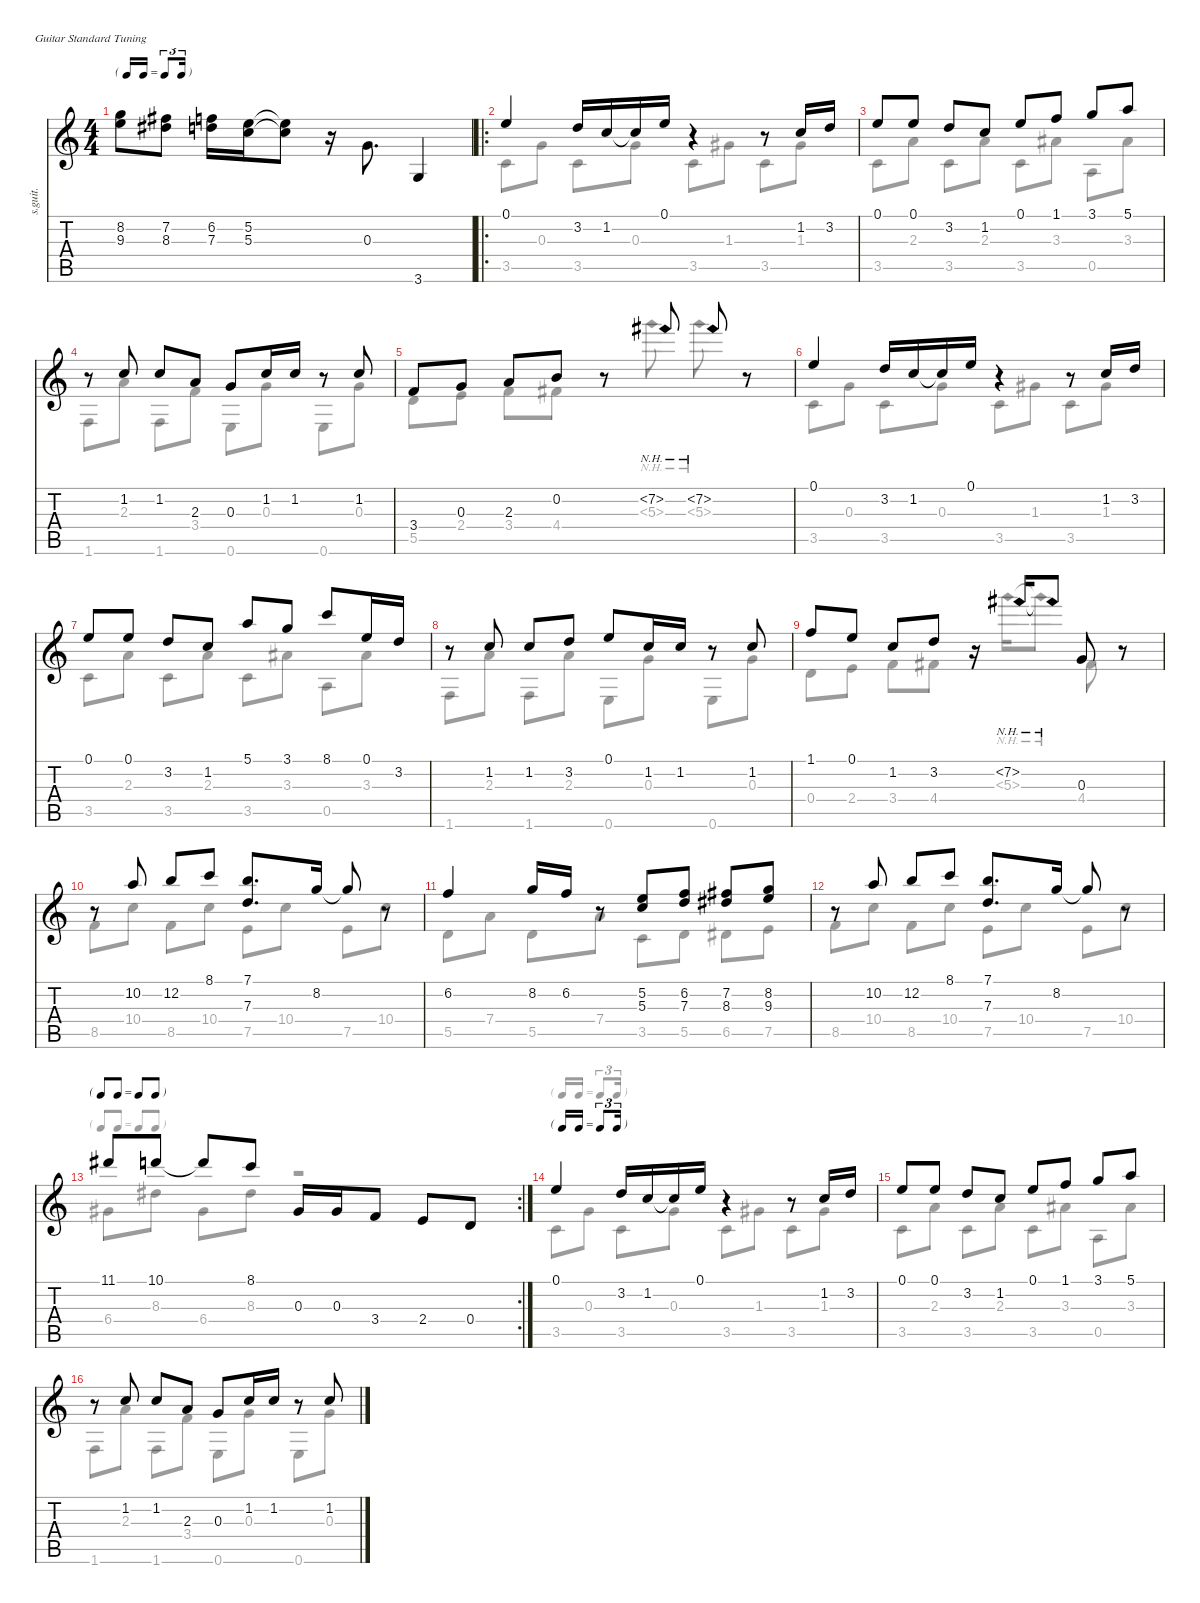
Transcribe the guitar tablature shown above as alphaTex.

\defaultSystemsLayout 4
\hideDynamics
\bracketExtendMode nobrackets
\otherSystemsTrackNameOrientation horizontal
\track ("Track 1" "s.guit.") {instrument acousticguitarsteel}
\staff {score tabs}
\tuning (E4 B3 G3 D3 A2 E2)
\voice
\ts (4 4)
\beaming (8 2 2 2 2)
\tf triplet16th
\tempo (120 hide)
\clef g2
\ks c
(8.2 9.3).8{dy f instrument acousticguitarsteel beam Down} (7.2{acc #} 8.3{acc #}).8{beam Down} (6.2 7.3).16{beam Down} (5.2 5.3).16{beam Down} (5.2{t} 5.3{t}).8{beam Down} r.16{beam Down} 0.3.8{d beam Up} 3.6.4{beam Up} |
\ro
0.1.4{beam Up} 3.2.16{beam Up} 1.2.16{beam Up} 1.2{t}.16{beam Up} 0.1.16{beam Up} r.4{beam Up} r.8{beam Up} 1.2.16{beam Up} 3.2.16{beam Up} |
0.1.8{beam Up} 0.1.8{beam Up} 3.2.8{beam Up} 1.2.8{beam Up} 0.1.8{beam Up} 1.1.8{beam Up} 3.1.8{beam Up} 5.1.8{beam Up} |
r.8{beam Up} 1.2.8{beam Up} 1.2.8{beam Up} 2.3.8{beam Up} 0.3.8{beam Up} 1.2.16{beam Up} 1.2.16{beam Up} r.8{beam Up} 1.2.8{beam Up} |
3.4.8{beam Up} 0.3.8{beam Up} 2.3.8{beam Up} 0.2.8{beam Up} r.8{beam Up} 7.2{nh acc #}.8{beam Up} 7.2{nh acc #}.8{beam Up} r.8{beam Up} |
0.1.4{beam Up} 3.2.16{beam Up} 1.2.16{beam Up} 1.2{t}.16{beam Up} 0.1.16{beam Up} r.4{beam Up} r.8{beam Up} 1.2.16{beam Up} 3.2.16{beam Up} |
0.1.8{beam Up} 0.1.8{beam Up} 3.2.8{beam Up} 1.2.8{beam Up} 5.1.8{beam Up} 3.1.8{beam Up} 8.1.8{beam Up} 0.1.16{beam Up} 3.2.16{beam Up} |
r.8{beam Up} 1.2.8{beam Up} 1.2.8{beam Up} 3.2.8{beam Up} 0.1.8{beam Up} 1.2.16{beam Up} 1.2.16{beam Up} r.8{beam Up} 1.2.8{beam Up} |
1.1.8{beam Up} 0.1.8{beam Up} 1.2.8{beam Up} 3.2.8{beam Up} r.16{beam Up} 7.2{nh acc #}.16{beam Up} 7.2{nh t acc #}.8{beam Up} 0.3.8{beam Up} r.8{beam Up} |
r.8{beam Up} 10.2.8{beam Up} 12.2.8{beam Up} 8.1.8{beam Up} (7.1 7.3).8{d beam Up} 8.2.16{beam Up} 8.2{t}.8{beam Up} r.8{beam Up} |
6.2.4{beam Up} 8.2.16{beam Up} 6.2.16{beam Up} r.8{beam Up} (5.2 5.3).8{beam Up} (6.2 7.3).8{beam Up} (7.2{acc #} 8.3{acc #}).8{beam Up} (8.2 9.3).8{beam Up} |
r.8{beam Up} 10.2.8{beam Up} 12.2.8{beam Up} 8.1.8{beam Up} (7.1 7.3).8{d beam Up} 8.2.16{beam Up} 8.2{t}.8{beam Up} r.8{beam Up} |
\rc 2
\tf none
11.1{acc #}.8{beam Up} 10.1.8{beam Up} 10.1{t}.8{beam Up} 8.1.8{beam Up} 0.3.16{beam Up} 0.3.16{beam Up} 3.4.8{beam Up} 2.4.8{beam Up} 0.4.8{beam Up} |
\tf triplet16th
0.1.4{beam Up} 3.2.16{beam Up} 1.2.16{beam Up} 1.2{t}.16{beam Up} 0.1.16{beam Up} r.4{beam Up} r.8{beam Up} 1.2.16{beam Up} 3.2.16{beam Up} |
0.1.8{beam Up} 0.1.8{beam Up} 3.2.8{beam Up} 1.2.8{beam Up} 0.1.8{beam Up} 1.1.8{beam Up} 3.1.8{beam Up} 5.1.8{beam Up} |
r.8{beam Up} 1.2.8{beam Up} 1.2.8{beam Up} 2.3.8{beam Up} 0.3.8{beam Up} 1.2.16{beam Up} 1.2.16{beam Up} r.8{beam Up} 1.2.8{beam Up}
\voice
\clef g2
\ottava regular
\simile none
\ks c
|
3.5.8{beam Down} 0.3.8{beam Down} 3.5.8{beam Down} 0.3.8{beam Down} 3.5.8{beam Down} 1.3{acc #}.8{beam Down} 3.5.8{beam Down} 1.3{acc #}.8{beam Down} |
3.5.8{beam Down} 2.3.8{beam Down} 3.5.8{beam Down} 2.3.8{beam Down} 3.5.8{beam Down} 3.3{acc #}.8{beam Down} 0.5.8{beam Down} 3.3{acc #}.8{beam Down} |
1.6.8{beam Down} 2.3.8{beam Down} 1.6.8{beam Down} 3.4.8{beam Down} 0.6.8{beam Down} 0.3.8{beam Down} 0.6.8{beam Down} 0.3.8{beam Down} |
5.5.8{beam Down} 2.4.8{beam Down} 3.4.8{beam Down} 4.4{acc #}.8{beam Down} r.8{beam Down} 5.3{nh}.8{beam Down} 5.3{nh}.8{beam Down} r.8{beam Down} |
3.5.8{beam Down} 0.3.8{beam Down} 3.5.8{beam Down} 0.3.8{beam Down} 3.5.8{beam Down} 1.3{acc #}.8{beam Down} 3.5.8{beam Down} 1.3{acc #}.8{beam Down} |
3.5.8{beam Down} 2.3.8{beam Down} 3.5.8{beam Down} 2.3.8{beam Down} 3.5.8{beam Down} 3.3{acc #}.8{beam Down} 0.5.8{beam Down} 3.3{acc #}.8{beam Down} |
1.6.8{beam Down} 2.3.8{beam Down} 1.6.8{beam Down} 2.3.8{beam Down} 0.6.8{beam Down} 0.3.8{beam Down} 0.6.8{beam Down} 0.3.8{beam Down} |
0.4.8{beam Down} 2.4.8{beam Down} 3.4.8{beam Down} 4.4{acc #}.8{beam Down} r.16{beam Down} 5.3{nh}.16{beam Down} 5.3{nh t}.8{beam Down} 4.4{acc #}.8{beam Down} r.8{beam Down} |
8.5.8{beam Down} 10.4.8{beam Down} 8.5.8{beam Down} 10.4.8{beam Down} 7.5.8{beam Down} 10.4.8{beam Down} 7.5.8{beam Down} 10.4.8{beam Down} |
5.5.8{beam Down} 7.4.8{beam Down} 5.5.8{beam Down} 7.4.8{beam Down} 3.5.8{beam Down} 5.5.8{beam Down} 6.5{acc #}.8{beam Down} 7.5.8{beam Down} |
8.5.8{beam Down} 10.4.8{beam Down} 8.5.8{beam Down} 10.4.8{beam Down} 7.5.8{beam Down} 10.4.8{beam Down} 7.5.8{beam Down} 10.4.8{beam Down} |
6.4{acc #}.8{beam Down} 8.3{acc #}.8{beam Down} 6.4{acc #}.8{beam Down} 8.3{acc #}.8{beam Down} r.2{beam Down} |
3.5.8{beam Down} 0.3.8{beam Down} 3.5.8{beam Down} 0.3.8{beam Down} 3.5.8{beam Down} 1.3{acc #}.8{beam Down} 3.5.8{beam Down} 1.3{acc #}.8{beam Down} |
3.5.8{beam Down} 2.3.8{beam Down} 3.5.8{beam Down} 2.3.8{beam Down} 3.5.8{beam Down} 3.3{acc #}.8{beam Down} 0.5.8{beam Down} 3.3{acc #}.8{beam Down} |
1.6.8{beam Down} 2.3.8{beam Down} 1.6.8{beam Down} 3.4.8{beam Down} 0.6.8{beam Down} 0.3.8{beam Down} 0.6.8{beam Down} 0.3.8{beam Down}
